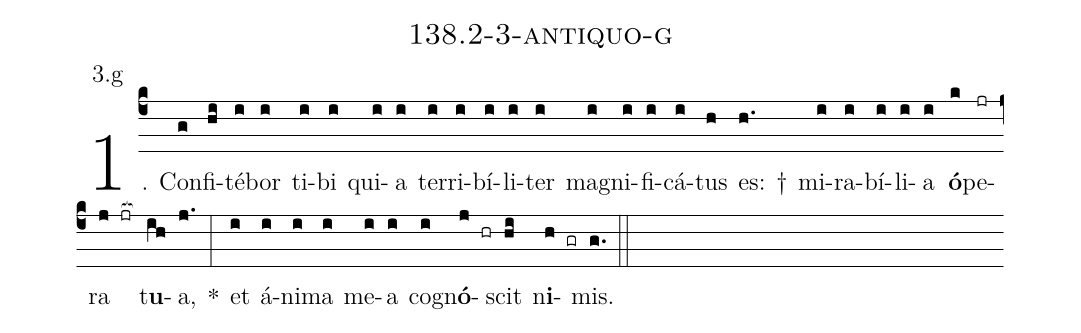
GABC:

name: 138.2-3-antiquo-g;
annotation: 3.g;
%%
(c4)1. Con(g)fi(hi)té(i)bor(i) ti(i)bi(i) qui(i)a(i) ter(i)ri(i)bí(i)li(i)ter(i) ma(i)gni(i)fi(i)cá(i)tus(h) es: †(h.) mi(i)ra(i)bí(i)li(i)a(i) <b>ó</b>(k)pe(jr)ra(j jr[ocb:1{]) t<b>u</b>(ih[ocb:0}])a,(j.) *(:) et(i) á(i)ni(i)ma(i) me(i)a(i) co(i)gn<b>ó</b>(j hr)scit(hi) n<b>i</b>(h gr)mis.(g.) (::)
